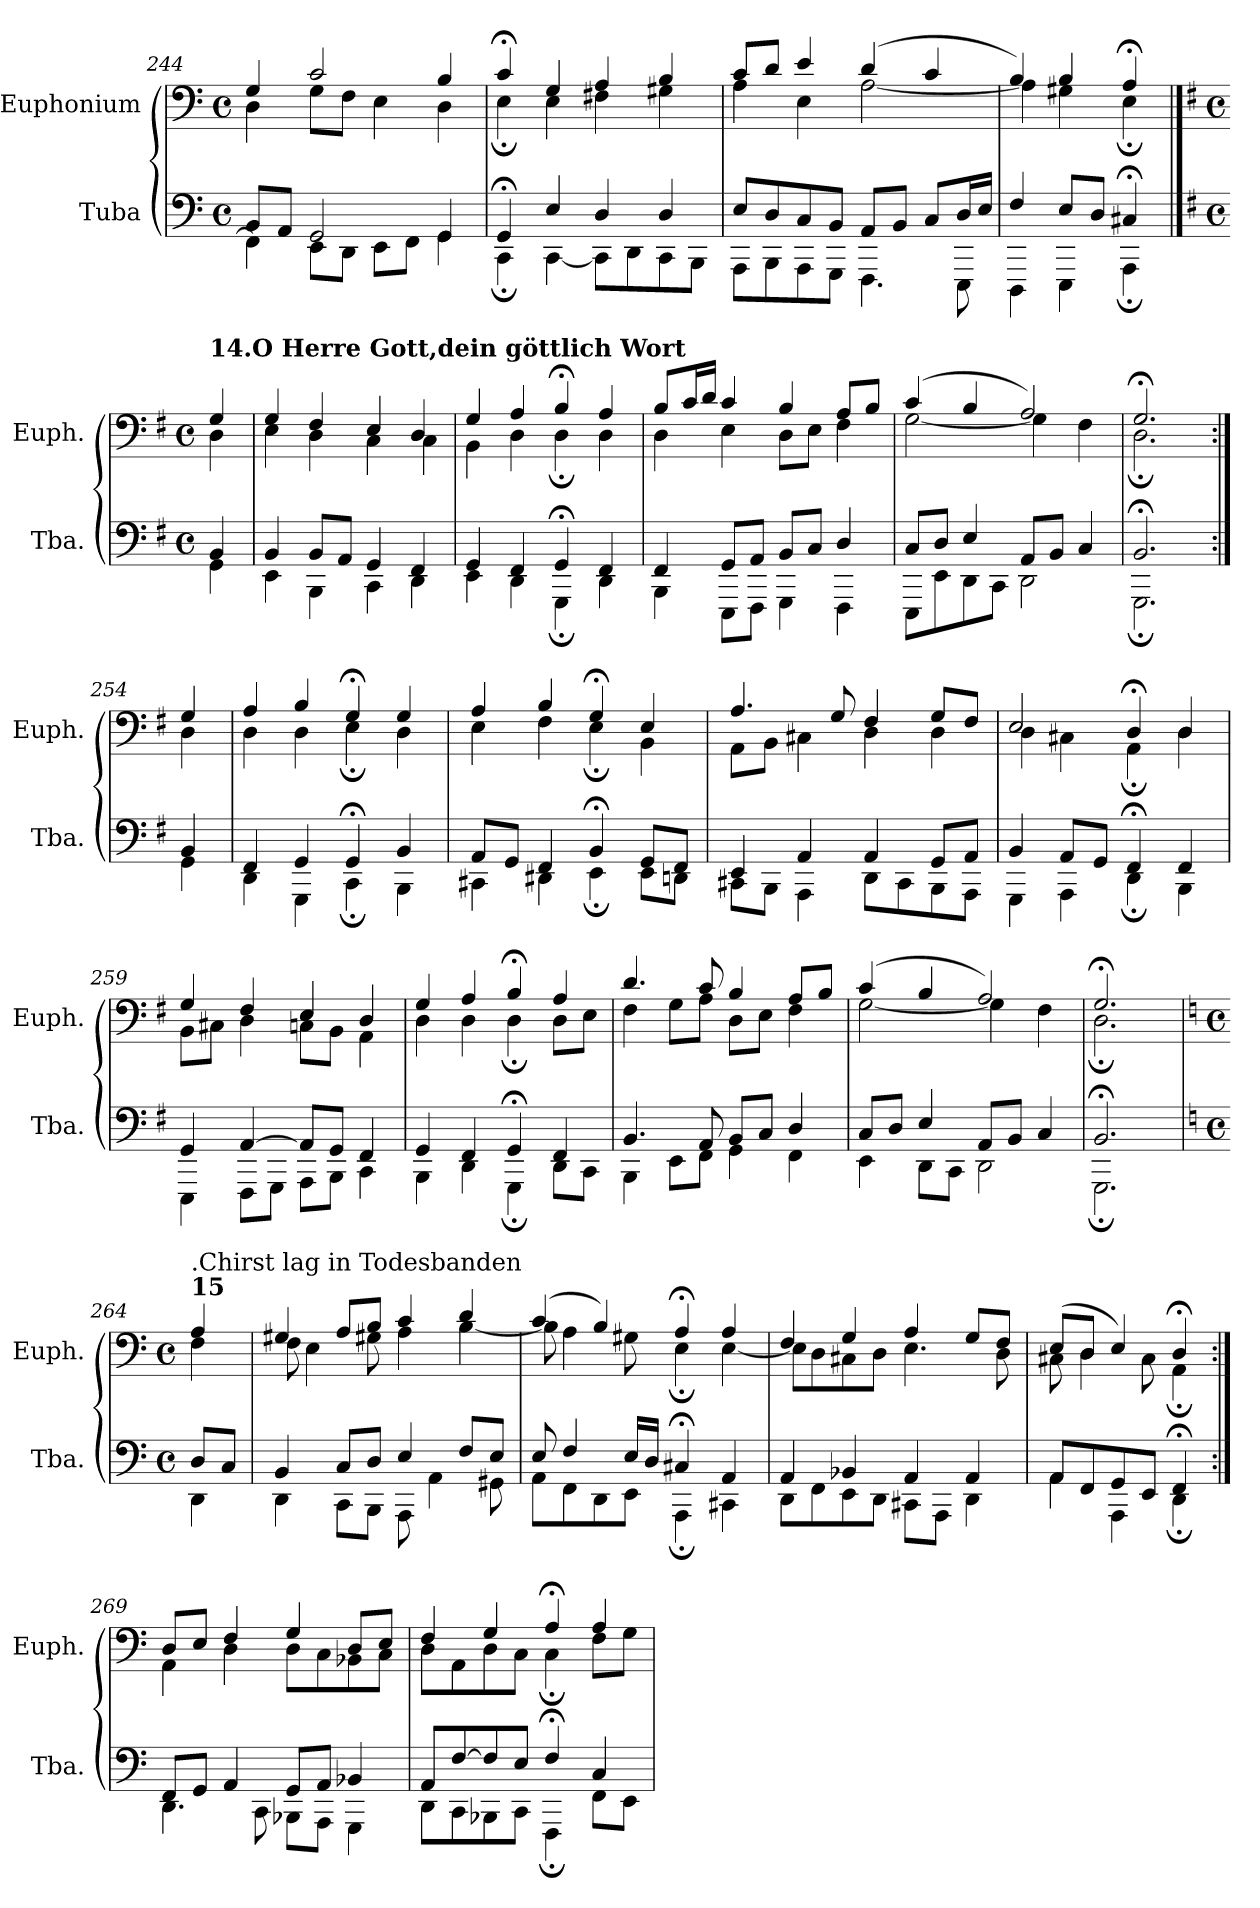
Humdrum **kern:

**kern	**kern
*part2	*part1
*staff2	*staff1
*I"Tuba	*I"Euphonium
*I'Tba.	*I'Euph.
!!LO:LB:g=z
*clefF4	*clefF4
*k[]	*k[]
*M4/4	*M4/4
*met(c)	*met(c)
=244	=244
*^	*^
8BB/L	4FF\]	4G/	4D\
8AA/J	.	.	.
2GG/	8EE\L	2c/	8G\L
.	8DD\J	.	8F\J
.	8EE\L	.	4E\
.	8FF\J	.	.
4GG/	4GG\	4B/	4D\
=245	=245	=245	=245
4GG;</	4CC;\	4c;</	4E;\
4E/	[4CC\	4G/	4E\
4D/	8CC\L]	4A/	4F#X\
.	8DD\	.	.
4D/	8CC\	4B/	4G#X\
.	8BBB\J	.	.
=246	=246	=246	=246
8E/L	8AAA\L	8c/L	4A\
8D/	8BBB\	8d/J	.
8C/	8AAA\	4e/	4E\
8BB/J	8GGG\J	.	.
8AA/L	4.FFF\	(>4d/	[2A\
8BB/J	.	.	.
8C/L	.	4c/	.
16D/L	8EEE\	.	.
16E/JJ	.	.	.
=247	=247	=247	=247
4F/	4DDD\	4B/)	4A\]
8E/L	4EEE\	4B/	4G#X\
8D/J	.	.	.
4C#X;</	4AAA;\	4A;</	4E;\
!!LO:PB:g=z	!!
==248	==248	==248	==248
*k[f#]	*	*k[f#]	*
*M4/4	*	*M4/4	*
*met(c)	*	*met(c)	*
!	!	!LO:TX:a:B:t=14.O Herre Gott,dein göttlich Wort	!
4BB/	4GG\	4G/	4D\
=249	=249	=249	=249
4BB/	4EE\	4G/	4E\
8BB/L	4BBB\	4F#/	4D\
8AA/J	.	.	.
4GG/	4CC\	4E/	4C\
4FF#/	4DD\	4D/	4C\
=250	=250	=250	=250
4GG/	4EE\	4G/	4BB\
4FF#/	4DD\	4A/	4D\
4GG;</	4GGG;\	4B;</	4D;\
4FF#/	4DD\	4A/	4D\
=251	=251	=251	=251
4FF#/	4BBB\	8B/L	4D\
.	.	16c/L	.
.	.	16d/JJ	.
8GG/L	8EEE\L	4c/	4E\
8AA/J	8FFF#\J	.	.
8BB/L	4GGG\	4B/	8D\L
8C/J	.	.	8E\J
4D/	4FFF#\	8A/L	4F#\
.	.	8B/J	.
=252	=252	=252	=252
8C/L	8EEE\L	(>4c/	[2G\
8D/J	8EE\	.	.
4E/	8DD\	4B/	.
.	8CC\J	.	.
8AA/L	2DD\	2A/)	4G\]
8BB/J	.	.	.
4C/	.	.	4F#\
=253	=253	=253	=253
2.BB;</	2.GGG;\	2.G;</	2.D;\
=254:|!	=254:|!	=254:|!	=254:|!
4BB/	4GG\	4G/	4D\
!!LO:LB:g=z	!!
=255	=255	=255	=255
4FF#/	4DD\	4A/	4D\
4GG/	4GGG\	4B/	4D\
4GG;</	4CC;\	4G;</	4E;\
4BB/	4BBB\	4G/	4D\
=256	=256	=256	=256
8AA/L	4CC#X\	4A/	4E\
8GG/J	.	.	.
4FF#/	4DD#X\	4B/	4F#\
4BB;</	4EE;\	4G;</	4E;\
8GG/L	8EE\L	4E/	4BB\
8FF#/J	8DDn\J	.	.
=257	=257	=257	=257
4EE/	8CC#X\L	4.A/	8AA\L
.	8BBB\J	.	8BB\J
4AA/	4AAA\	.	4C#X\
.	.	8G/	.
4AA/	8DD\L	4F#/	4D\
.	8CC#\	.	.
8GG/L	8BBB\	8G/L	4D\
8AA/J	8AAA\J	8F#/J	.
=258	=258	=258	=258
4BB/	4GGG\	2E/	4D\
8AA/L	4AAA\	.	4C#X\
8GG/J	.	.	.
4FF#;</	4DD;\	4D;</	4AA;\
4FF#/	4BBB\	4D/	4D\
!!LO:LB:g=z	!!
=259	=259	=259	=259
4GG/	4EEE\	4G/	8BB\L
.	.	.	8C#X\J
[4AA/	8FFF#\L	4F#/	4D\
.	8GGG\J	.	.
8AA/L]	8AAA\L	4E/	8Cn\L
8GG/J	8BBB\J	.	8BB\J
4FF#/	4CC\	4D/	4AA\
=260	=260	=260	=260
4GG/	4BBB\	4G/	4D\
4FF#/	4DD\	4A/	4D\
4GG;</	4GGG;\	4B;</	4D;\
4FF#/	8DD\L	4A/	8D\L
.	8CC\J	.	8E\J
=261	=261	=261	=261
4.BB/	4BBB\	4.d/	4F#\
.	8EE\L	.	8G\L
8AA/	8FF#\J	8c/	8A\J
8BB/L	4GG\	4B/	8D\L
8C/J	.	.	8E\J
4D/	4FF#\	8A/L	4F#\
.	.	8B/J	.
=262	=262	=262	=262
8C/L	4EE\	(>4c/	[2G\
8D/J	.	.	.
4E/	8DD\L	4B/	.
.	8CC\J	.	.
8AA/L	2DD\	2A/)	4G\]
8BB/J	.	.	.
4C/	.	.	4F#\
=263	=263	=263	=263
2.BB;</	2.GGG;\	2.G;</	2.D;\
!!LO:LB:g=z	!!
=264	=264	=264	=264
*k[]	*	*k[]	*
*M4/4	*	*M4/4	*
*met(c)	*	*met(c)	*
!	!	!LO:TX:B:t=15	!
!	!	!LO:TX:t=.Chirst lag in Todesbanden	!
8D/L	4DD\	4A/	4F\
8C/J	.	.	.
=265	=265	=265	=265
4BB/	4DD\	4G#X/	8F\
.	.	.	4E\
8C/L	8CC\L	8A/L	.
8D/J	8BBB\J	8B/J	8G#X\
4E/	8AAA\	4c/	4A\
.	4AA\	.	.
8F/L	.	4d/	[4B\
8E/J	8GG#X\	.	.
=266	=266	=266	=266
8E/	8AA\L	(>4c/	8B\]
4F/	8FF\	.	4A\
.	8DD\	4B/)	.
16E/LL	8EE\J	.	8G#X\
16D/JJ	.	.	.
4C#X;</	4AAA;\	4A;</	4E;\
4AA/	4CC#X\	4A/	[4E\
=267	=267	=267	=267
4AA/	8DD\L	4F/	8E\L]
.	8FF\	.	8D\
4BB-X/	8EE\	4G/	8C#X\
.	8DD\J	.	8D\J
4AA/	8CC#X\L	4A/	4.E\
.	8AAA\J	.	.
4AA/	4DD\	8G/L	.
.	.	8F/J	8D\
=268	=268	=268	=268
8AA/L	4AA\	(>8E/L	8C#X\
8FF/	.	8D/J	4D\
8GG/	4AAA\	4E/)	.
8EE/J	.	.	8C#\
4FF;</	4DD;\	4D;</	4AA;\
!!LO:LB:g=z	!!
=269:|!	=269:|!	=269:|!	=269:|!
8FF/L	4.DD\	8D/L	4AA\
8GG/J	.	8E/J	.
4AA/	.	4F/	4D\
.	8CC\	.	.
8GG/L	8BBB-X\L	4G/	8D\L
8AA/J	8AAA\J	.	8C\
4BB-X/	4GGG\	8D/L	8BB-X\
.	.	8E/J	8C\J
=270	=270	=270	=270
8AA/L	8DD\L	4F/	8D\L
[8F/	8CC\	.	8AA\
8F/]	8BBB-X\	4G/	8D\
8E/J	8CC\J	.	8C\J
4F;</	4FFF;\	4A;</	4C;\
4C/	8FF\L	4A/	8F\L
.	8EE\J	.	8G\J
*v	*v	*	*
*	*v	*v
=	=
*-	*-
